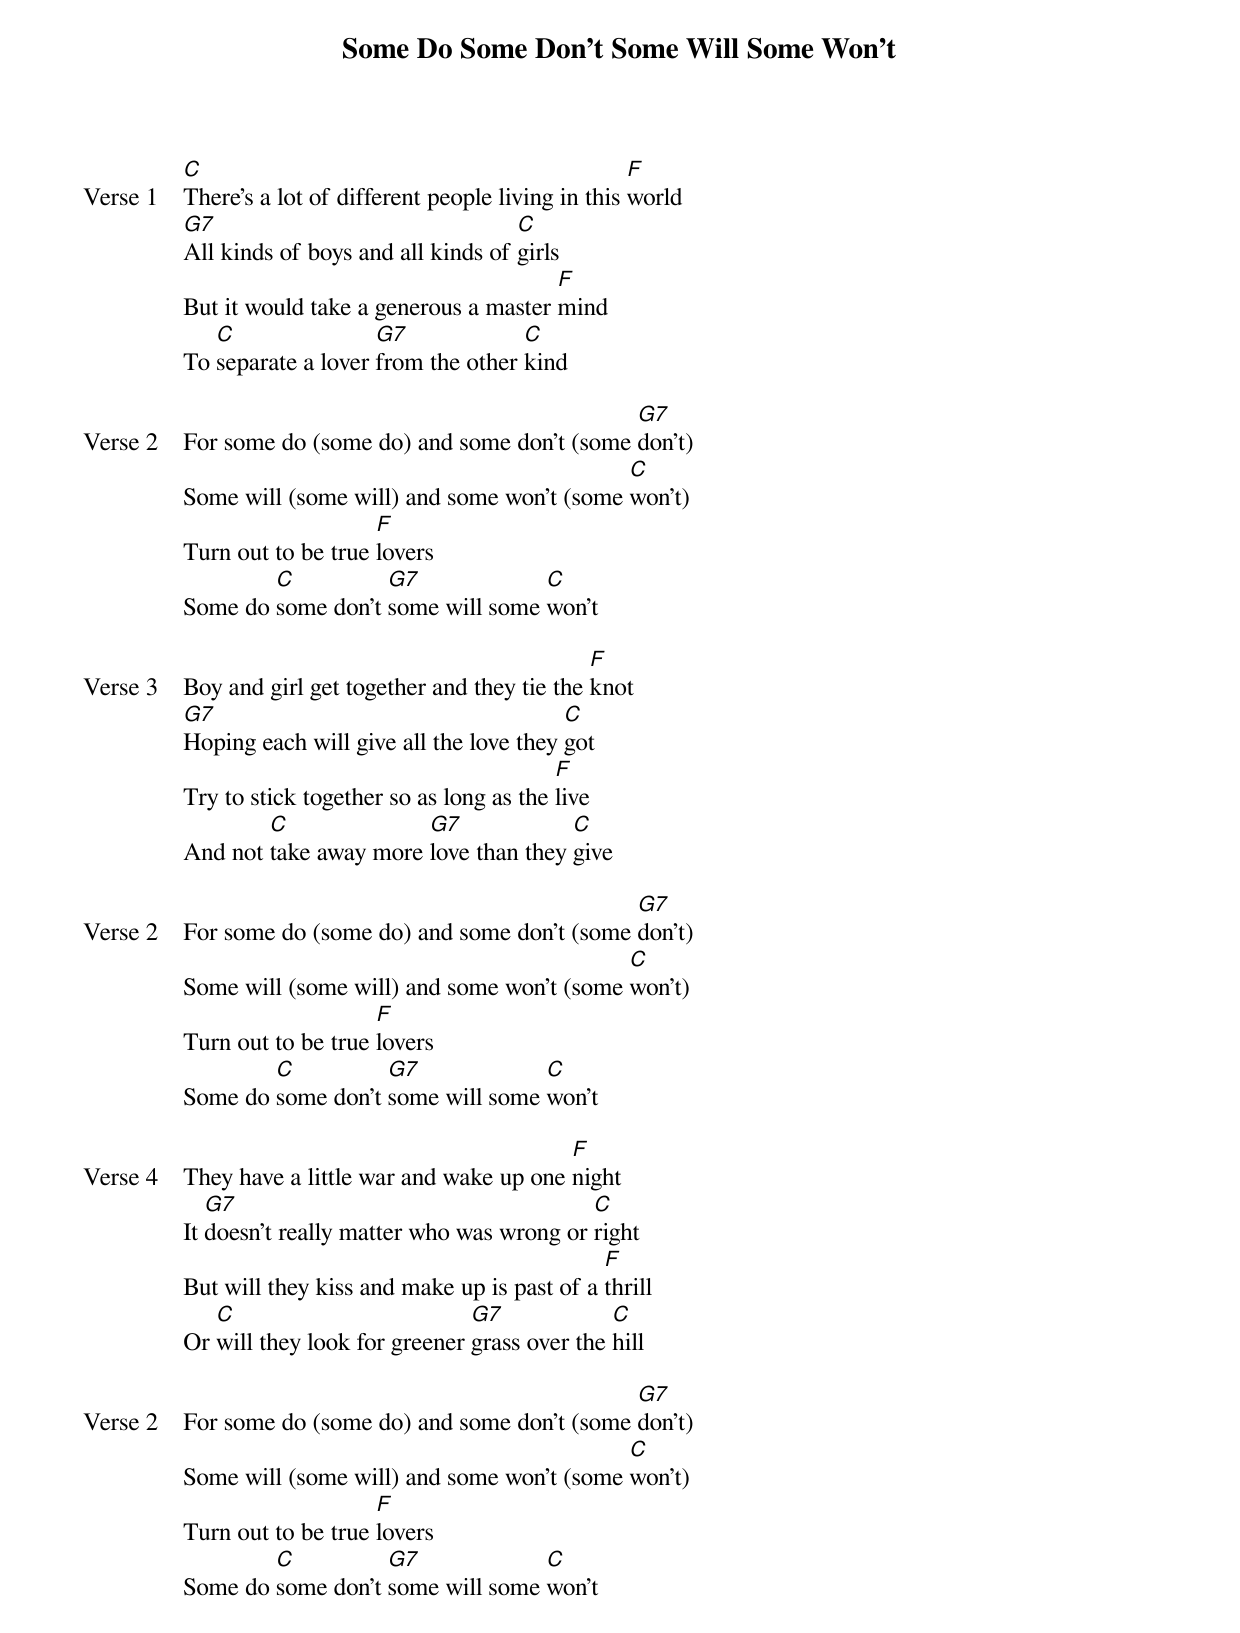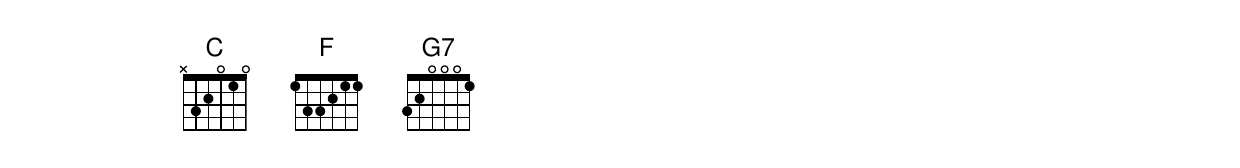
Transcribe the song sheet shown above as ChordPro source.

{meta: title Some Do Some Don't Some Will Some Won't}
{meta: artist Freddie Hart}
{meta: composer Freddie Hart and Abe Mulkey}

{start_of_verse: Verse 1}
[C]There's a lot of different people living in this [F]world
[G7]All kinds of boys and all kinds of [C]girls
But it would take a generous a master [F]mind
To [C]separate a lover [G7]from the other [C]kind
{end_of_verse}

{start_of_verse: Verse 2}
For some do (some do) and some don't (some [G7]don't)
Some will (some will) and some won't (some [C]won't)
Turn out to be true [F]lovers
Some do [C]some don't [G7]some will some [C]won't
{end_of_verse}

{start_of_verse: Verse 3}
Boy and girl get together and they tie the [F]knot
[G7]Hoping each will give all the love they [C]got
Try to stick together so as long as the [F]live
And not [C]take away more [G7]love than they [C]give
{end_of_verse}

{start_of_verse: Verse 2}
For some do (some do) and some don't (some [G7]don't)
Some will (some will) and some won't (some [C]won't)
Turn out to be true [F]lovers
Some do [C]some don't [G7]some will some [C]won't
{end_of_verse}

{start_of_verse: Verse 4}
They have a little war and wake up one [F]night
It [G7]doesn't really matter who was wrong or [C]right
But will they kiss and make up is past of a [F]thrill
Or [C]will they look for greener [G7]grass over the [C]hill
{end_of_verse}

{start_of_verse: Verse 2}
For some do (some do) and some don't (some [G7]don't)
Some will (some will) and some won't (some [C]won't)
Turn out to be true [F]lovers
Some do [C]some don't [G7]some will some [C]won't
{end_of_verse}
